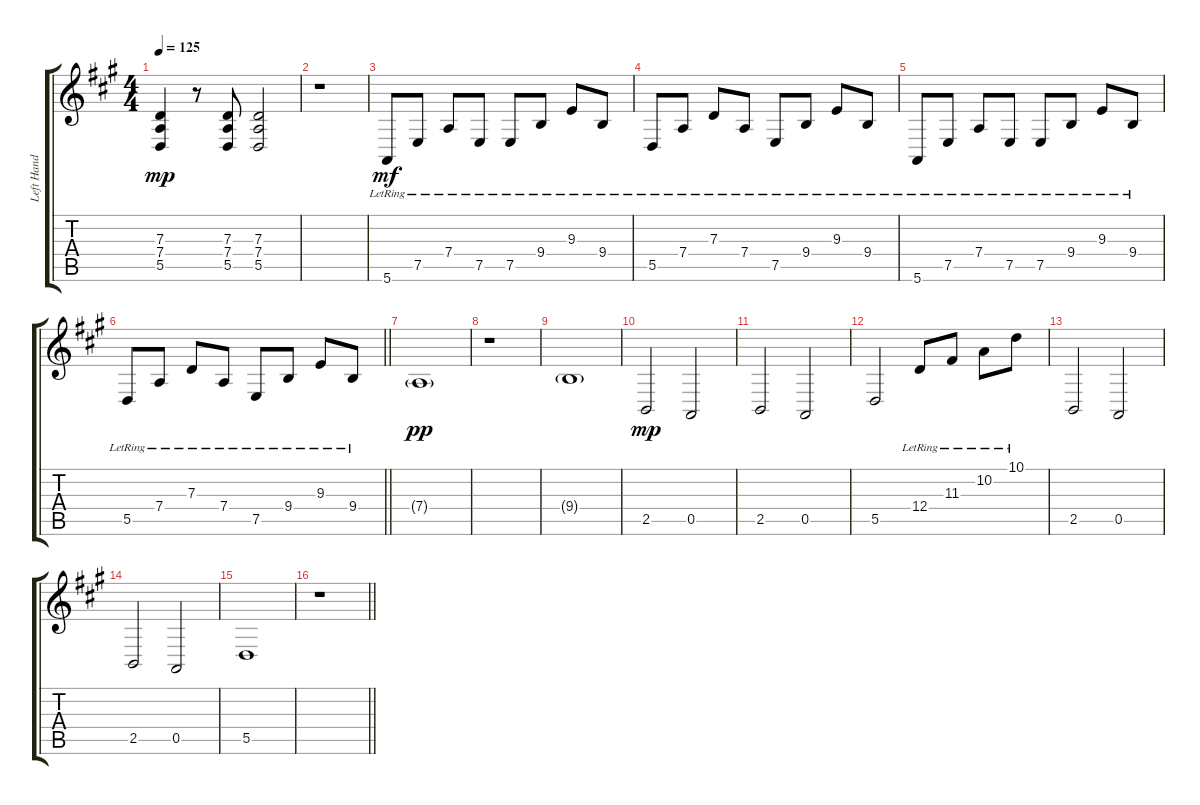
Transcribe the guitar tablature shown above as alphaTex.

\track ("Left Hand" "Left Hand") {instrument acousticgrandpiano}
\staff {score tabs}
\tuning (E4 B3 G3 D3 A2 E2) {hide}
\ts (4 4)
\tempo 125
\clef g2
\ks a
(7.3 7.4 5.5).4{dy mp} r.8 (7.3 7.4 5.5).8 (7.3 7.4 5.5).2 |
r.1 |
5.6{lr}.8{dy mf} 7.5{lr}.8 7.4{lr}.8 7.5{lr}.8 7.5{lr}.8 9.4{lr}.8 9.3{lr}.8 9.4{lr}.8 |
5.5{lr}.8 7.4{lr}.8 7.3{lr}.8 7.4{lr}.8 7.5{lr}.8 9.4{lr}.8 9.3{lr}.8 9.4{lr}.8 |
5.6{lr}.8 7.5{lr}.8 7.4{lr}.8 7.5{lr}.8 7.5{lr}.8 9.4{lr}.8 9.3{lr}.8 9.4{lr}.8 |
\barLineRight lightlight
5.5{lr}.8 7.4{lr}.8 7.3{lr}.8 7.4{lr}.8 7.5{lr}.8 9.4{lr}.8 9.3{lr}.8 9.4{lr}.8 |
7.4{g}.1{dy pp} |
r.1 |
9.4{g}.1 |
2.5.2{dy mp} 0.5.2 |
2.5.2 0.5.2 |
5.5.2 12.4{lr}.8 11.3{lr}.8 10.2{lr}.8 10.1{lr}.8 |
2.5.2 0.5.2 |
2.5.2 0.5.2 |
5.5.1 |
\barLineRight lightlight
r.1
